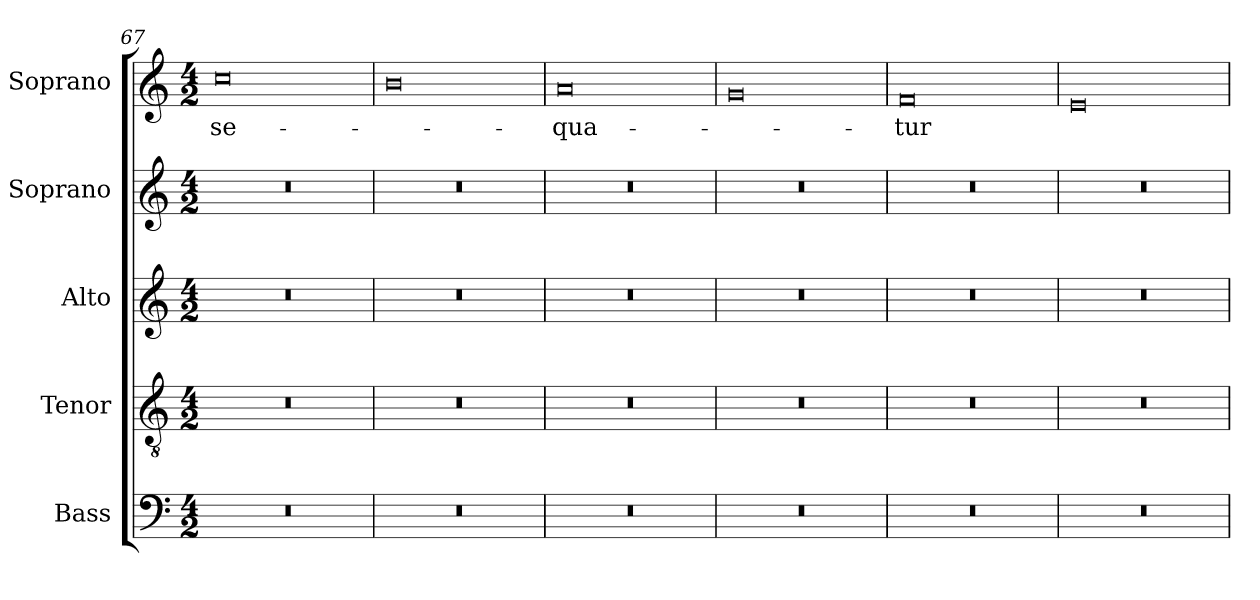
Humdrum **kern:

**kern	**kern	**kern	**kern	**kern	**text
*part5	*part4	*part3	*part2	*part1	*part1
*staff5	*staff4	*staff3	*staff2	*staff1	*staff1
*I"Bass	*I"Tenor	*I"Alto	*I"Soprano	*I"Soprano	*
*I'B.	*I'T.	*I'A.	*I'S.	*I'S.	*
*clefF4	*clefGv2	*clefG2	*clefG2	*clefG2	*
*	*ITrd7c12	*	*	*	*
*k[]	*k[]	*k[]	*k[]	*k[]	*
*C:	*C:	*C:	*C:	*C:	*
*M4/2	*M4/2	*M4/2	*M4/2	*M4/2	*
=67	=67	=67	=67	=67	=67
!LO:N:vis=1	!LO:N:vis=1	!LO:N:vis=1	!LO:N:vis=1	!	!
!	!	!	!	!	!LO:LY:b:color=#000000
0r	0r	0r	0r	0cci	se-
=68	=68	=68	=68	=68	=68
!LO:N:vis=1	!LO:N:vis=1	!LO:N:vis=1	!LO:N:vis=1	!	!
0r	0r	0r	0r	0bi	.
=69	=69	=69	=69	=69	=69
!LO:N:vis=1	!LO:N:vis=1	!LO:N:vis=1	!LO:N:vis=1	!	!
!	!	!	!	!	!LO:LY:b:color=#000000
0r	0r	0r	0r	0ai	-qua-
!!LO:LB:g=z
=70	=70	=70	=70	=70	=70
!LO:N:vis=1	!LO:N:vis=1	!LO:N:vis=1	!LO:N:vis=1	!	!
0r	0r	0r	0r	0gi	.
=71	=71	=71	=71	=71	=71
!LO:N:vis=1	!LO:N:vis=1	!LO:N:vis=1	!LO:N:vis=1	!	!
!	!	!	!	!	!LO:LY:b:color=#000000
0r	0r	0r	0r	0fi	-tur
=72	=72	=72	=72	=72	=72
!LO:N:vis=1	!LO:N:vis=1	!LO:N:vis=1	!LO:N:vis=1	!	!
0r	0r	0r	0r	0ei	.
=	=	=	=	=	=
*-	*-	*-	*-	*-	*-
